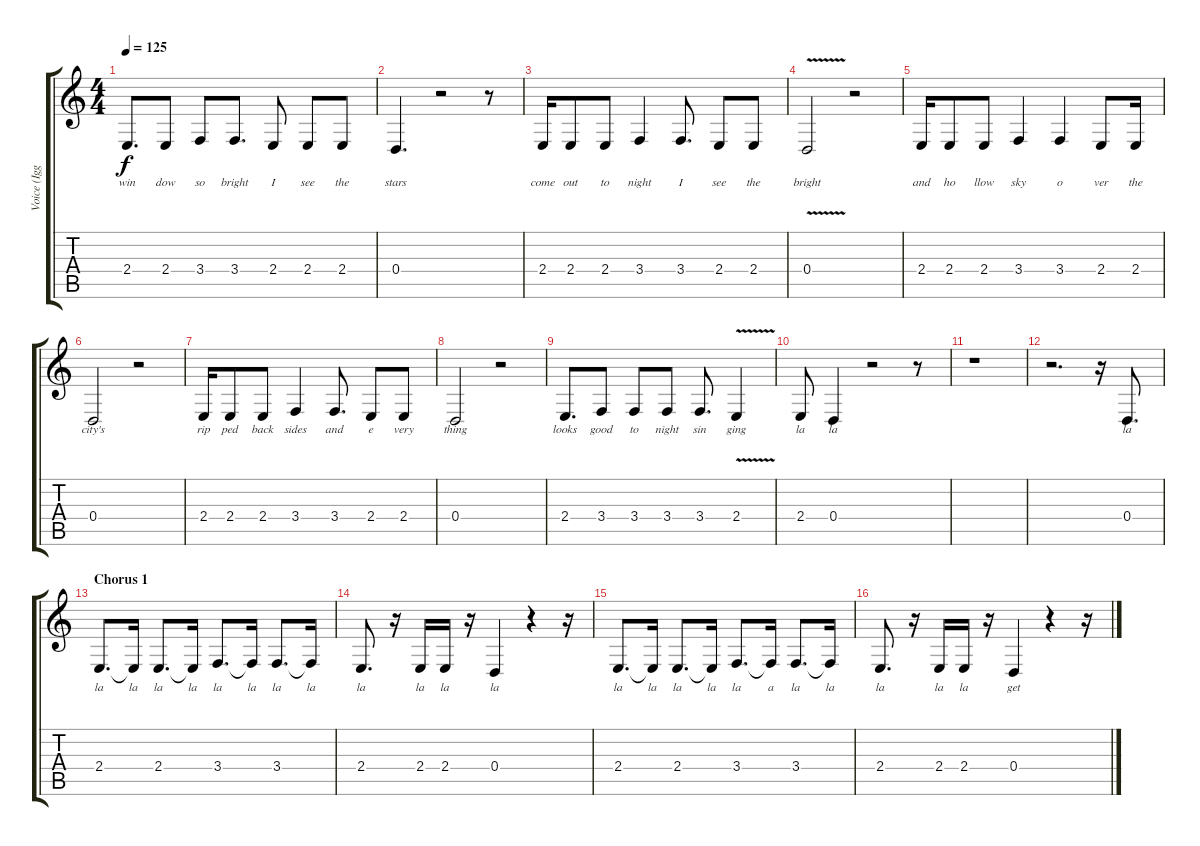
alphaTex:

\track ("Voice (Iggy)" "Voice (Igg") {instrument flute}
\staff {score tabs}
\tuning (E4 B3 G3 D3 A2 E2) {hide}
\ts (4 4)
\tempo 125
\clef g2
\ks c
2.4.8{d lyrics (0 "win") lyrics (1 "") lyrics (2 "") lyrics (3 "") lyrics (4 "") dy f} 2.4.8{lyrics (0 "dow") lyrics (1 "") lyrics (2 "") lyrics (3 "") lyrics (4 "")} 3.4.8{lyrics (0 "so") lyrics (1 "") lyrics (2 "") lyrics (3 "") lyrics (4 "")} 3.4.8{d lyrics (0 "bright") lyrics (1 "") lyrics (2 "") lyrics (3 "") lyrics (4 "")} 2.4.8{lyrics (0 "I") lyrics (1 "") lyrics (2 "") lyrics (3 "") lyrics (4 "")} 2.4.8{lyrics (0 "see") lyrics (1 "") lyrics (2 "") lyrics (3 "") lyrics (4 "")} 2.4.8{lyrics (0 "the") lyrics (1 "") lyrics (2 "") lyrics (3 "") lyrics (4 "")} |
0.4.4{d lyrics (0 "stars") lyrics (1 "") lyrics (2 "") lyrics (3 "") lyrics (4 "")} r.2 r.8 |
2.4.16{lyrics (0 "come") lyrics (1 "") lyrics (2 "") lyrics (3 "") lyrics (4 "")} 2.4.8{lyrics (0 "out") lyrics (1 "") lyrics (2 "") lyrics (3 "") lyrics (4 "")} 2.4.8{lyrics (0 "to") lyrics (1 "") lyrics (2 "") lyrics (3 "") lyrics (4 "")} 3.4.4{lyrics (0 "night") lyrics (1 "") lyrics (2 "") lyrics (3 "") lyrics (4 "")} 3.4.8{d lyrics (0 "I") lyrics (1 "") lyrics (2 "") lyrics (3 "") lyrics (4 "")} 2.4.8{lyrics (0 "see") lyrics (1 "") lyrics (2 "") lyrics (3 "") lyrics (4 "")} 2.4.8{lyrics (0 "the") lyrics (1 "") lyrics (2 "") lyrics (3 "") lyrics (4 "")} |
0.4{v}.2{lyrics (0 "bright") lyrics (1 "") lyrics (2 "") lyrics (3 "") lyrics (4 "")} r.2 |
2.4.16{lyrics (0 "and") lyrics (1 "") lyrics (2 "") lyrics (3 "") lyrics (4 "")} 2.4.8{lyrics (0 "ho") lyrics (1 "") lyrics (2 "") lyrics (3 "") lyrics (4 "")} 2.4.8{lyrics (0 "llow") lyrics (1 "") lyrics (2 "") lyrics (3 "") lyrics (4 "")} 3.4.4{lyrics (0 "sky") lyrics (1 "") lyrics (2 "") lyrics (3 "") lyrics (4 "")} 3.4.4{lyrics (0 "o") lyrics (1 "") lyrics (2 "") lyrics (3 "") lyrics (4 "")} 2.4.8{lyrics (0 "ver") lyrics (1 "") lyrics (2 "") lyrics (3 "") lyrics (4 "")} 2.4.16{lyrics (0 "the") lyrics (1 "") lyrics (2 "") lyrics (3 "") lyrics (4 "")} |
0.4.2{lyrics (0 "city's") lyrics (1 "") lyrics (2 "") lyrics (3 "") lyrics (4 "")} r.2 |
2.4.16{lyrics (0 "rip") lyrics (1 "") lyrics (2 "") lyrics (3 "") lyrics (4 "")} 2.4.8{lyrics (0 "ped") lyrics (1 "") lyrics (2 "") lyrics (3 "") lyrics (4 "")} 2.4.8{lyrics (0 "back") lyrics (1 "") lyrics (2 "") lyrics (3 "") lyrics (4 "")} 3.4.4{lyrics (0 "sides") lyrics (1 "") lyrics (2 "") lyrics (3 "") lyrics (4 "")} 3.4.8{d lyrics (0 "and") lyrics (1 "") lyrics (2 "") lyrics (3 "") lyrics (4 "")} 2.4.8{lyrics (0 "e") lyrics (1 "") lyrics (2 "") lyrics (3 "") lyrics (4 "")} 2.4.8{lyrics (0 "very") lyrics (1 "") lyrics (2 "") lyrics (3 "") lyrics (4 "")} |
0.4.2{lyrics (0 "thing") lyrics (1 "") lyrics (2 "") lyrics (3 "") lyrics (4 "")} r.2 |
2.4.8{d lyrics (0 "looks") lyrics (1 "") lyrics (2 "") lyrics (3 "") lyrics (4 "")} 3.4.8{lyrics (0 "good") lyrics (1 "") lyrics (2 "") lyrics (3 "") lyrics (4 "")} 3.4.8{lyrics (0 "to") lyrics (1 "") lyrics (2 "") lyrics (3 "") lyrics (4 "")} 3.4.8{lyrics (0 "night") lyrics (1 "") lyrics (2 "") lyrics (3 "") lyrics (4 "")} 3.4.8{d lyrics (0 "sin") lyrics (1 "") lyrics (2 "") lyrics (3 "") lyrics (4 "")} 2.4{v}.4{lyrics (0 "ging") lyrics (1 "") lyrics (2 "") lyrics (3 "") lyrics (4 "")} |
2.4.8{lyrics (0 "la") lyrics (1 "") lyrics (2 "") lyrics (3 "") lyrics (4 "")} 0.4.4{lyrics (0 "la") lyrics (1 "") lyrics (2 "") lyrics (3 "") lyrics (4 "")} r.2 r.8 |
r.1 |
r.2{d} r.16 0.4.8{d lyrics (0 "la") lyrics (1 "") lyrics (2 "") lyrics (3 "") lyrics (4 "")} |
\section ("" "Chorus 1")
2.4.8{d lyrics (0 "la") lyrics (1 "") lyrics (2 "") lyrics (3 "") lyrics (4 "")} 2.4{t}.16{lyrics (0 "la") lyrics (1 "") lyrics (2 "") lyrics (3 "") lyrics (4 "")} 2.4.8{d lyrics (0 "la") lyrics (1 "") lyrics (2 "") lyrics (3 "") lyrics (4 "")} 2.4{t}.16{lyrics (0 "la") lyrics (1 "") lyrics (2 "") lyrics (3 "") lyrics (4 "")} 3.4.8{d lyrics (0 "la") lyrics (1 "") lyrics (2 "") lyrics (3 "") lyrics (4 "")} 3.4{t}.16{lyrics (0 "la") lyrics (1 "") lyrics (2 "") lyrics (3 "") lyrics (4 "")} 3.4.8{d lyrics (0 "la") lyrics (1 "") lyrics (2 "") lyrics (3 "") lyrics (4 "")} 3.4{t}.16{lyrics (0 "la") lyrics (1 "") lyrics (2 "") lyrics (3 "") lyrics (4 "")} |
2.4.8{d lyrics (0 "la") lyrics (1 "") lyrics (2 "") lyrics (3 "") lyrics (4 "")} r.16 2.4.16{lyrics (0 "la") lyrics (1 "") lyrics (2 "") lyrics (3 "") lyrics (4 "")} 2.4.16{lyrics (0 "la") lyrics (1 "") lyrics (2 "") lyrics (3 "") lyrics (4 "")} r.16 0.4.4{lyrics (0 "la") lyrics (1 "") lyrics (2 "") lyrics (3 "") lyrics (4 "")} r.4 r.16 |
2.4.8{d lyrics (0 "la") lyrics (1 "") lyrics (2 "") lyrics (3 "") lyrics (4 "")} 2.4{t}.16{lyrics (0 "la") lyrics (1 "") lyrics (2 "") lyrics (3 "") lyrics (4 "")} 2.4.8{d lyrics (0 "la") lyrics (1 "") lyrics (2 "") lyrics (3 "") lyrics (4 "")} 2.4{t}.16{lyrics (0 "la") lyrics (1 "") lyrics (2 "") lyrics (3 "") lyrics (4 "")} 3.4.8{d lyrics (0 "la") lyrics (1 "") lyrics (2 "") lyrics (3 "") lyrics (4 "")} 3.4{t}.16{lyrics (0 "a") lyrics (1 "") lyrics (2 "") lyrics (3 "") lyrics (4 "")} 3.4.8{d lyrics (0 "la") lyrics (1 "") lyrics (2 "") lyrics (3 "") lyrics (4 "")} 3.4{t}.16{lyrics (0 "la") lyrics (1 "") lyrics (2 "") lyrics (3 "") lyrics (4 "")} |
2.4.8{d lyrics (0 "la") lyrics (1 "") lyrics (2 "") lyrics (3 "") lyrics (4 "")} r.16 2.4.16{lyrics (0 "la") lyrics (1 "") lyrics (2 "") lyrics (3 "") lyrics (4 "")} 2.4.16{lyrics (0 "la") lyrics (1 "") lyrics (2 "") lyrics (3 "") lyrics (4 "")} r.16 0.4.4{lyrics (0 "get") lyrics (1 "") lyrics (2 "") lyrics (3 "") lyrics (4 "")} r.4 r.16
